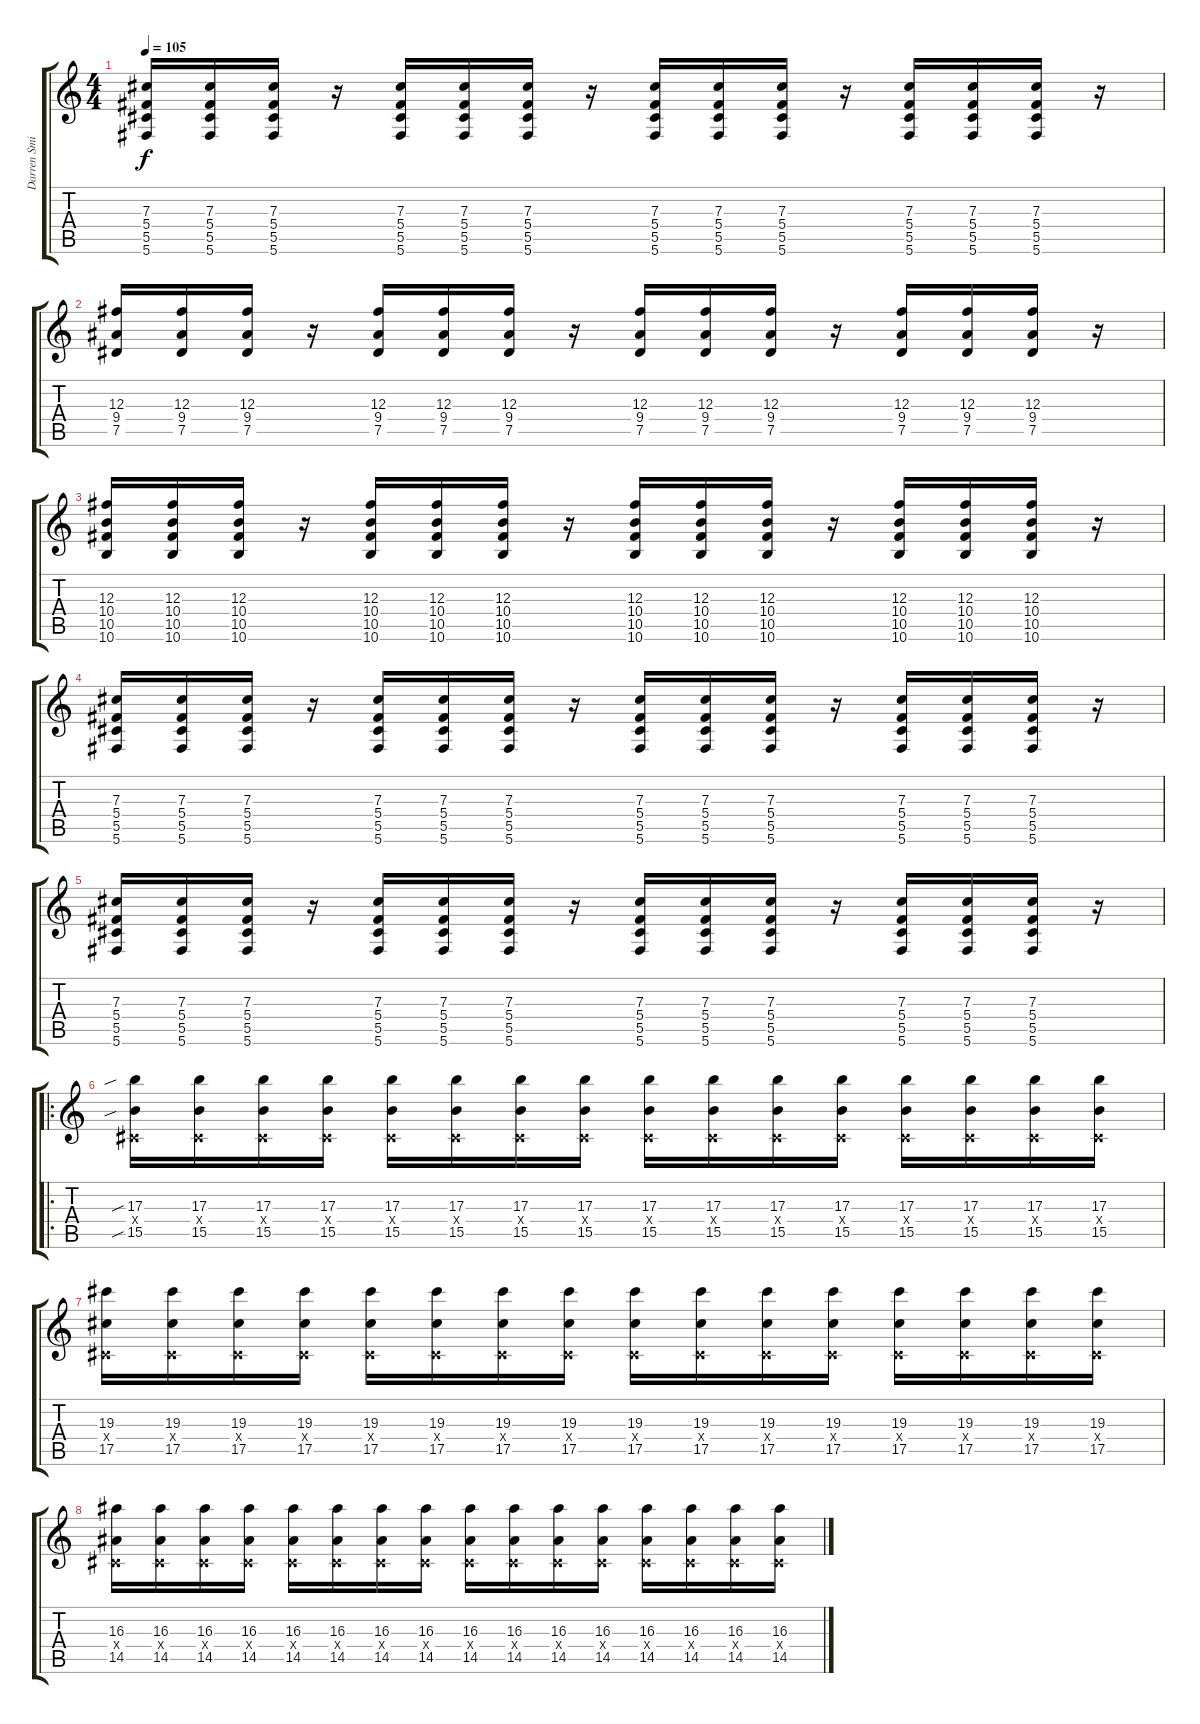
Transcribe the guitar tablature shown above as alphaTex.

\track ("Darren Smith" "Darren Smi") {instrument overdrivenguitar}
\staff {score tabs}
\tuning (Eb4 Bb3 Gb3 Db3 Ab2 Db2) {hide}
\ts (4 4)
\tempo 105
\clef g2
\ks c
(7.3 5.4 5.5 5.6).16{dy f} (7.3 5.4 5.5 5.6).16 (7.3 5.4 5.5 5.6).16 r.16 (7.3 5.4 5.5 5.6).16 (7.3 5.4 5.5 5.6).16 (7.3 5.4 5.5 5.6).16 r.16 (7.3 5.4 5.5 5.6).16 (7.3 5.4 5.5 5.6).16 (7.3 5.4 5.5 5.6).16 r.16 (7.3 5.4 5.5 5.6).16 (7.3 5.4 5.5 5.6).16 (7.3 5.4 5.5 5.6).16 r.16 |
(12.3 9.4 7.5).16 (12.3 9.4 7.5).16 (12.3 9.4 7.5).16 r.16 (12.3 9.4 7.5).16 (12.3 9.4 7.5).16 (12.3 9.4 7.5).16 r.16 (12.3 9.4 7.5).16 (12.3 9.4 7.5).16 (12.3 9.4 7.5).16 r.16 (12.3 9.4 7.5).16 (12.3 9.4 7.5).16 (12.3 9.4 7.5).16 r.16 |
(12.3 10.4 10.5 10.6).16 (12.3 10.4 10.5 10.6).16 (12.3 10.4 10.5 10.6).16 r.16 (12.3 10.4 10.5 10.6).16 (12.3 10.4 10.5 10.6).16 (12.3 10.4 10.5 10.6).16 r.16 (12.3 10.4 10.5 10.6).16 (12.3 10.4 10.5 10.6).16 (12.3 10.4 10.5 10.6).16 r.16 (12.3 10.4 10.5 10.6).16 (12.3 10.4 10.5 10.6).16 (12.3 10.4 10.5 10.6).16 r.16 |
(7.3 5.4 5.5 5.6).16 (7.3 5.4 5.5 5.6).16 (7.3 5.4 5.5 5.6).16 r.16 (7.3 5.4 5.5 5.6).16 (7.3 5.4 5.5 5.6).16 (7.3 5.4 5.5 5.6).16 r.16 (7.3 5.4 5.5 5.6).16 (7.3 5.4 5.5 5.6).16 (7.3 5.4 5.5 5.6).16 r.16 (7.3 5.4 5.5 5.6).16 (7.3 5.4 5.5 5.6).16 (7.3 5.4 5.5 5.6).16 r.16 |
(7.3 5.4 5.5 5.6).16 (7.3 5.4 5.5 5.6).16 (7.3 5.4 5.5 5.6).16 r.16 (7.3 5.4 5.5 5.6).16 (7.3 5.4 5.5 5.6).16 (7.3 5.4 5.5 5.6).16 r.16 (7.3 5.4 5.5 5.6).16 (7.3 5.4 5.5 5.6).16 (7.3 5.4 5.5 5.6).16 r.16 (7.3 5.4 5.5 5.6).16 (7.3 5.4 5.5 5.6).16 (7.3 5.4 5.5 5.6).16 r.16 |
\ro
(17.3{sib} 0.4{x} 15.5{sib}).16 (17.3 0.4{x} 15.5).16 (17.3 0.4{x} 15.5).16 (17.3 0.4{x} 15.5).16 (17.3 0.4{x} 15.5).16 (17.3 0.4{x} 15.5).16 (17.3 0.4{x} 15.5).16 (17.3 0.4{x} 15.5).16 (17.3 0.4{x} 15.5).16 (17.3 0.4{x} 15.5).16 (17.3 0.4{x} 15.5).16 (17.3 0.4{x} 15.5).16 (17.3 0.4{x} 15.5).16 (17.3 0.4{x} 15.5).16 (17.3 0.4{x} 15.5).16 (17.3 0.4{x} 15.5).16 |
(19.3 0.4{x} 17.5).16 (19.3 0.4{x} 17.5).16 (19.3 0.4{x} 17.5).16 (19.3 0.4{x} 17.5).16 (19.3 0.4{x} 17.5).16 (19.3 0.4{x} 17.5).16 (19.3 0.4{x} 17.5).16 (19.3 0.4{x} 17.5).16 (19.3 0.4{x} 17.5).16 (19.3 0.4{x} 17.5).16 (19.3 0.4{x} 17.5).16 (19.3 0.4{x} 17.5).16 (19.3 0.4{x} 17.5).16 (19.3 0.4{x} 17.5).16 (19.3 0.4{x} 17.5).16 (19.3 0.4{x} 17.5).16 |
(16.3 0.4{x} 14.5).16 (16.3 0.4{x} 14.5).16 (16.3 0.4{x} 14.5).16 (16.3 0.4{x} 14.5).16 (16.3 0.4{x} 14.5).16 (16.3 0.4{x} 14.5).16 (16.3 0.4{x} 14.5).16 (16.3 0.4{x} 14.5).16 (16.3 0.4{x} 14.5).16 (16.3 0.4{x} 14.5).16 (16.3 0.4{x} 14.5).16 (16.3 0.4{x} 14.5).16 (16.3 0.4{x} 14.5).16 (16.3 0.4{x} 14.5).16 (16.3 0.4{x} 14.5).16 (16.3 0.4{x} 14.5).16
